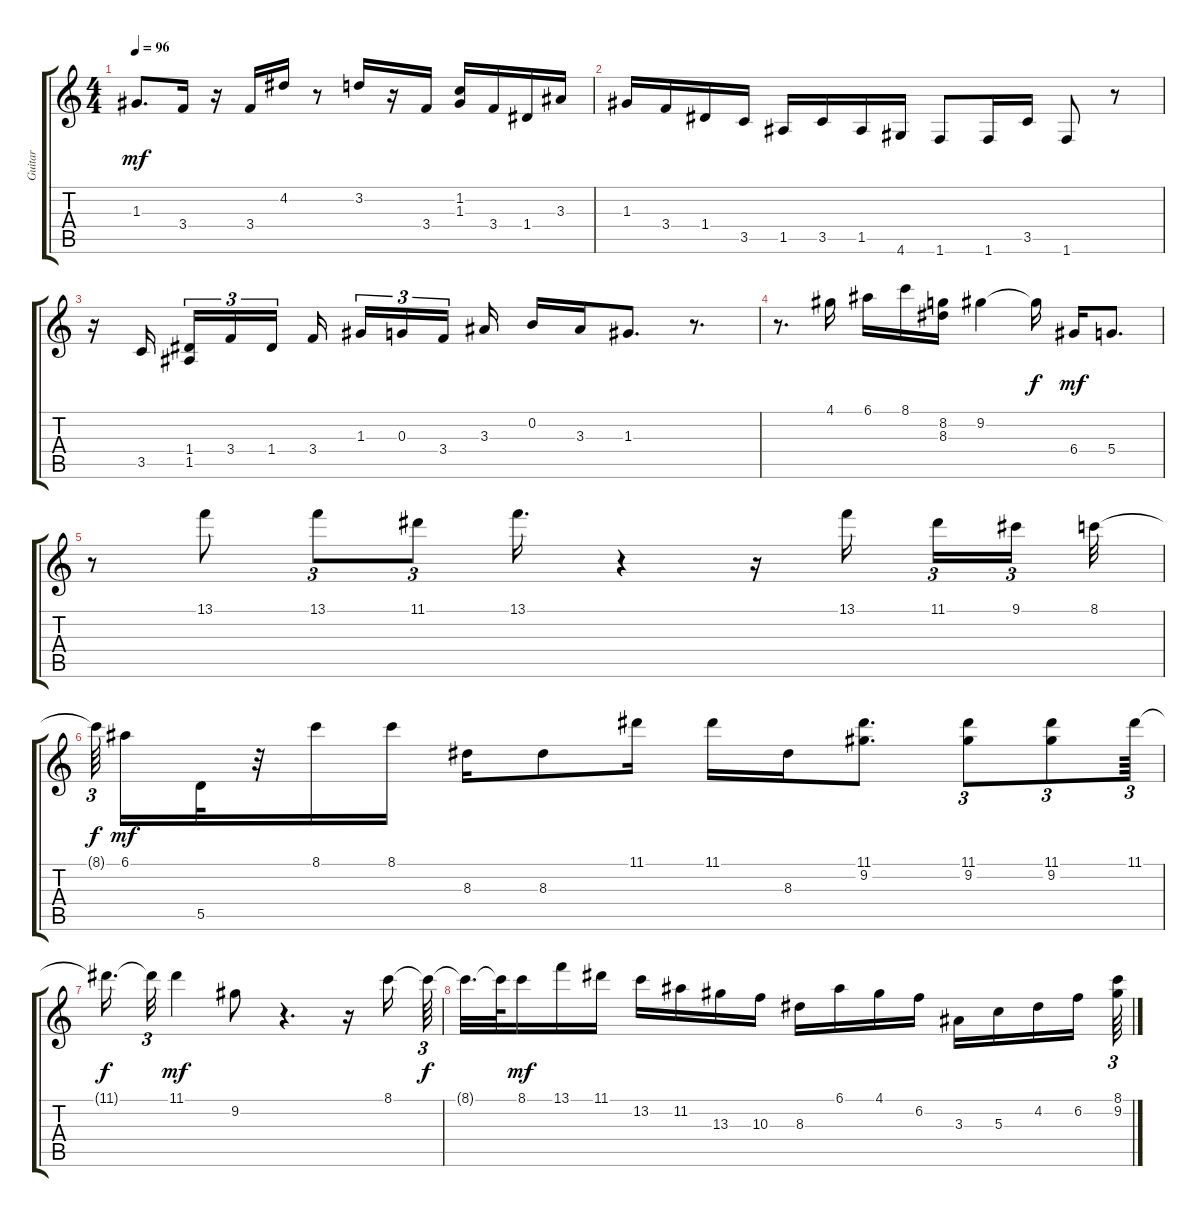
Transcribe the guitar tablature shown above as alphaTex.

\track ("Guitar" "Guitar") {instrument overdrivenguitar}
\staff {score tabs}
\tuning (E4 B3 G3 D3 A2 E2) {hide}
\ts (4 4)
\tempo 96
\clef g2
\ks c
1.3.8{d dy mf} 3.4.16 r.16 3.4.16 4.2.16 r.8 3.2.16 r.16 3.4.16 (1.2 1.3).16 3.4.16 1.4.16 3.3.16 |
1.3.16 3.4.16 1.4.16 3.5.16 1.5.16 3.5.16 1.5.16 4.6.16 1.6.8 1.6.16 3.5.16 1.6.8 r.8 |
r.16 3.5.16{beam splitsecondary} (1.4 1.5).16{tu (3 2)} 3.4.16{tu (3 2)} 1.4.16{tu (3 2)} 3.4.16{beam splitsecondary} 1.3.16{tu (3 2)} 0.3.16{tu (3 2)} 3.4.16{tu (3 2) beam splitsecondary} 3.3.16 0.2.16 3.3.16 1.3.8{d} r.8{d} |
r.8{d} 4.1.16 6.1.16 8.1.16 (8.2 8.3).16 9.2.4 9.2{t}.16{dy f} 6.4.16{dy mf} 5.4.8{d} |
r.8 13.1.8 13.1.8{tu (3 2)} 11.1.8{tu (3 2)} 13.1.16{d} r.4 r.16 13.1.16{beam splitsecondary} 11.1.16{tu (3 2)} 9.1.16{tu (3 2) beam splitsecondary} 8.1.32 |
8.1{t}.64{tu (3 2) dy f beam splitsecondary} 6.1.16{dy mf} 5.5.32 r.32 8.1.16 8.1.16 8.3.16 8.3.8 11.1.16 11.1.16 8.3.16 (11.1 9.2).8{d} (11.1 9.2).8{tu (3 2)} (11.1 9.2).8{tu (3 2)} 11.1.64{tu (3 2)} |
11.1{t}.16{d dy f} 11.1{t}.32{tu (3 2)} 11.1.4{dy mf} 9.2.8 r.4{d} r.16 8.1.16 8.1{t}.64{tu (3 2) dy f} |
8.1{t}.32{d} 8.1{t}.64 8.1.16{dy mf} 13.1.16 11.1.16 13.2.16 11.2.16 13.3.16 10.3.16 8.3.16 6.1.16 4.1.16 6.2.16 3.3.16 5.3.16 4.2.16 6.2.16 (8.1 9.2).64{tu (3 2)}
